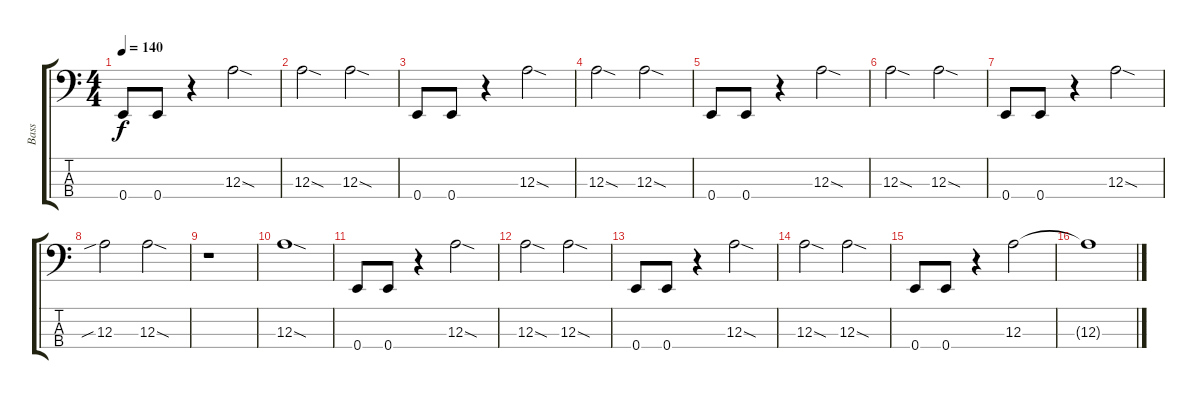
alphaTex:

\track ("Bass" "Bass") {instrument electricbasspick}
\staff {score tabs}
\tuning (G2 D2 A1 E1) {hide}
\ts (4 4)
\tempo 140
\clef f4
\ks c
0.4.8{dy f} 0.4.8 r.4 12.3{sod}.2 |
12.3{sod}.2 12.3{sod}.2 |
0.4.8 0.4.8 r.4 12.3{sod}.2 |
12.3{sod}.2 12.3{sod}.2 |
0.4.8 0.4.8 r.4 12.3{sod}.2 |
12.3{sod}.2 12.3{sod}.2 |
0.4.8 0.4.8 r.4 12.3{sod}.2 |
12.3{sib}.2 12.3{sod}.2 |
r.1 |
12.3{sod}.1 |
0.4.8 0.4.8 r.4 12.3{sod}.2 |
12.3{sod}.2 12.3{sod}.2 |
0.4.8 0.4.8 r.4 12.3{sod}.2 |
12.3{sod}.2 12.3{sod}.2 |
0.4.8 0.4.8 r.4 12.3.2 |
12.3{t}.1
